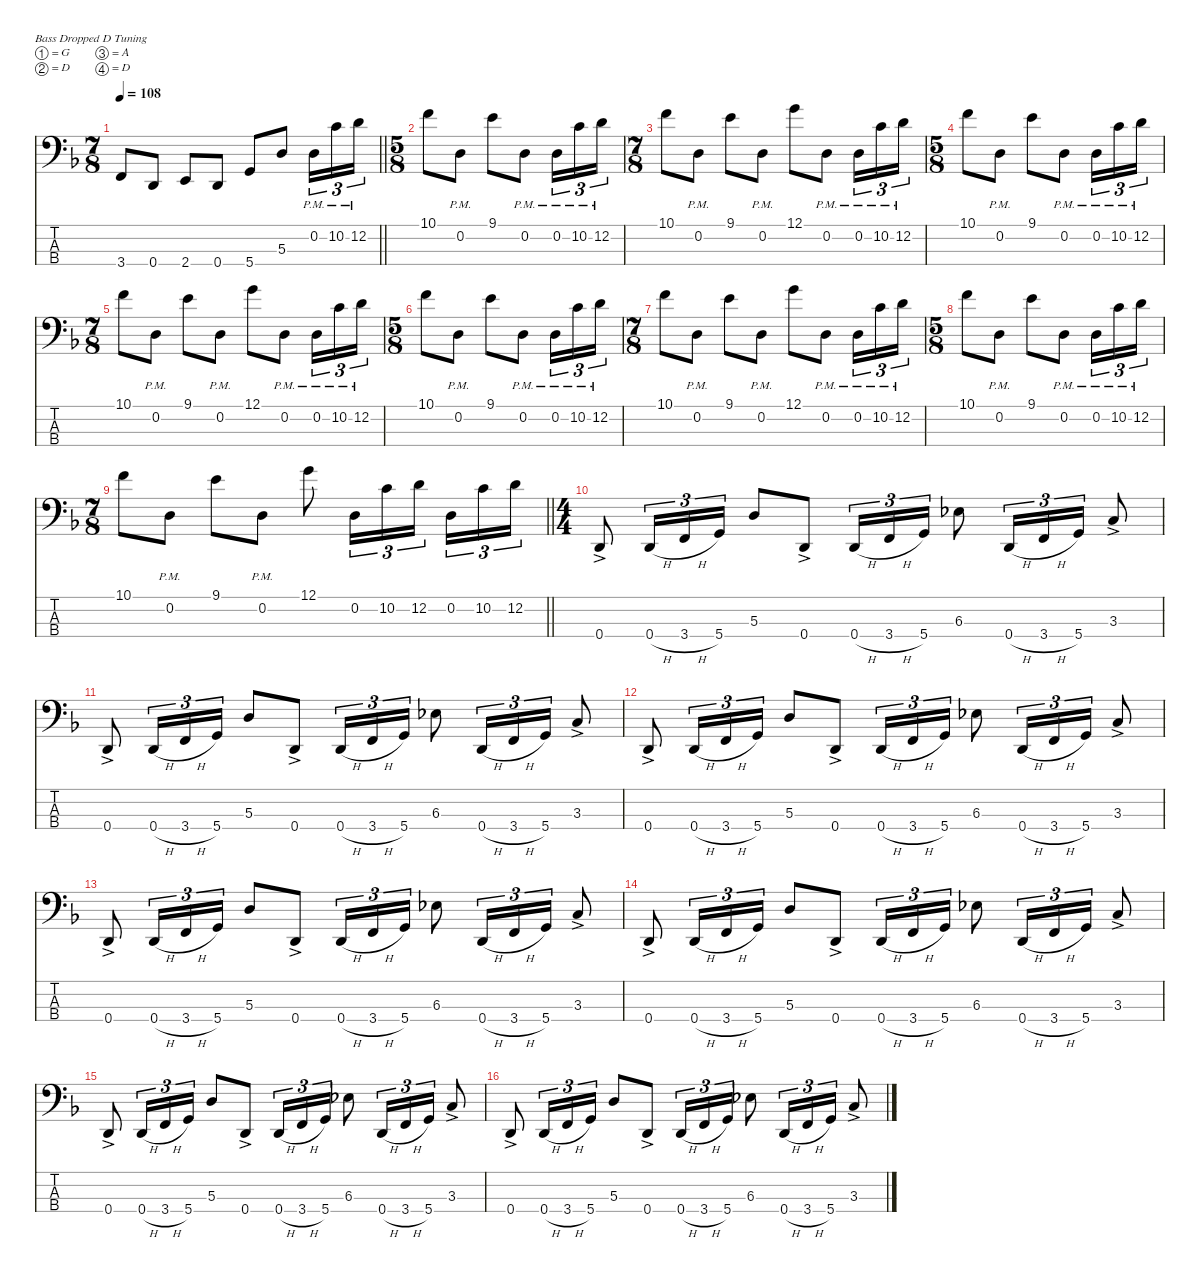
\defaultSystemsLayout 4
\hideDynamics
\bracketExtendMode nobrackets
\singleTrackTrackNamePolicy hidden
\multiTrackTrackNamePolicy hidden
\firstSystemTrackNameMode fullname
\firstSystemTrackNameOrientation horizontal
\otherSystemsTrackNameOrientation horizontal
\track ("Bass - hidden" "el.bs.") {instrument electricbasspick}
\staff {score tabs}
\tuning (G2 D2 A1 D1)
\ts (7 8)
\beaming (8 2 2 2 2)
\tempo 108
\clef f4
\barLineRight lightlight
\ks dminor
3.4{acc forcenatural}.8{dy f} 0.4{acc forcenatural}.8 2.4{acc forcenatural}.8 0.4{acc forcenatural}.8 5.4{acc forcenatural}.8 5.3{acc forcenatural}.8 0.2{pm acc forcenatural}.16{tu (3 2)} 10.2{pm acc forcenatural}.16{tu (3 2)} 12.2{pm acc forcenatural}.16{tu (3 2)} |
\ts (5 8)
\beaming (8 2 2 2 2)
10.1{acc forcenatural}.8 0.2{pm acc forcenatural}.8 9.1{acc forcenatural}.8 0.2{pm acc forcenatural}.8 0.2{pm acc forcenatural}.16{tu (3 2)} 10.2{pm acc forcenatural}.16{tu (3 2)} 12.2{pm acc forcenatural}.16{tu (3 2)} |
\ts (7 8)
\beaming (8 2 2 2 2)
10.1{acc forcenatural}.8 0.2{pm acc forcenatural}.8 9.1{acc forcenatural}.8 0.2{pm acc forcenatural}.8 12.1{acc forcenatural}.8 0.2{pm acc forcenatural}.8 0.2{pm acc forcenatural}.16{tu (3 2)} 10.2{pm acc forcenatural}.16{tu (3 2)} 12.2{pm acc forcenatural}.16{tu (3 2)} |
\ts (5 8)
\beaming (8 2 2 2 2)
10.1{acc forcenatural}.8 0.2{pm acc forcenatural}.8 9.1{acc forcenatural}.8 0.2{pm acc forcenatural}.8 0.2{pm acc forcenatural}.16{tu (3 2)} 10.2{pm acc forcenatural}.16{tu (3 2)} 12.2{pm acc forcenatural}.16{tu (3 2)} |
\ts (7 8)
\beaming (8 2 2 2 2)
10.1{acc forcenatural}.8 0.2{pm acc forcenatural}.8 9.1{acc forcenatural}.8 0.2{pm acc forcenatural}.8 12.1{acc forcenatural}.8 0.2{pm acc forcenatural}.8 0.2{pm acc forcenatural}.16{tu (3 2)} 10.2{pm acc forcenatural}.16{tu (3 2)} 12.2{pm acc forcenatural}.16{tu (3 2)} |
\ts (5 8)
\beaming (8 2 2 2 2)
10.1{acc forcenatural}.8 0.2{pm acc forcenatural}.8 9.1{acc forcenatural}.8 0.2{pm acc forcenatural}.8 0.2{pm acc forcenatural}.16{tu (3 2)} 10.2{pm acc forcenatural}.16{tu (3 2)} 12.2{pm acc forcenatural}.16{tu (3 2)} |
\ts (7 8)
\beaming (8 2 2 2 2)
10.1{acc forcenatural}.8 0.2{pm acc forcenatural}.8 9.1{acc forcenatural}.8 0.2{pm acc forcenatural}.8 12.1{acc forcenatural}.8 0.2{pm acc forcenatural}.8 0.2{pm acc forcenatural}.16{tu (3 2)} 10.2{pm acc forcenatural}.16{tu (3 2)} 12.2{pm acc forcenatural}.16{tu (3 2)} |
\ts (5 8)
\beaming (8 2 2 2 2)
10.1{acc forcenatural}.8 0.2{pm acc forcenatural}.8 9.1{acc forcenatural}.8 0.2{pm acc forcenatural}.8 0.2{pm acc forcenatural}.16{tu (3 2)} 10.2{pm acc forcenatural}.16{tu (3 2)} 12.2{pm acc forcenatural}.16{tu (3 2)} |
\ts (7 8)
\beaming (8 2 2 2 2)
\barLineRight lightlight
10.1{acc forcenatural}.8 0.2{pm acc forcenatural}.8 9.1{acc forcenatural}.8 0.2{pm acc forcenatural}.8 12.1{acc forcenatural}.8 0.2{acc forcenatural}.16{tu (3 2)} 10.2{acc forcenatural}.16{tu (3 2)} 12.2{acc forcenatural}.16{tu (3 2)} 0.2{acc forcenatural}.16{tu (3 2)} 10.2{acc forcenatural}.16{tu (3 2)} 12.2{acc forcenatural}.16{tu (3 2)} |
\ts (4 4)
\beaming (8 2 2 2 2)
0.4{ac acc forcenatural}.8 0.4{h acc forcenatural}.16{tu (3 2)} 3.4{h acc forcenatural}.16{tu (3 2)} 5.4{acc forcenatural}.16{tu (3 2)} 5.3{acc forcenatural}.8 0.4{ac acc forcenatural}.8 0.4{h acc forcenatural}.16{tu (3 2)} 3.4{h acc forcenatural}.16{tu (3 2)} 5.4{acc forcenatural}.16{tu (3 2)} 6.3{acc b}.8 0.4{h acc forcenatural}.16{tu (3 2)} 3.4{h acc forcenatural}.16{tu (3 2)} 5.4{acc forcenatural}.16{tu (3 2)} 3.3{ac acc forcenatural}.8 |
0.4{ac acc forcenatural}.8 0.4{h acc forcenatural}.16{tu (3 2)} 3.4{h acc forcenatural}.16{tu (3 2)} 5.4{acc forcenatural}.16{tu (3 2)} 5.3{acc forcenatural}.8 0.4{ac acc forcenatural}.8 0.4{h acc forcenatural}.16{tu (3 2)} 3.4{h acc forcenatural}.16{tu (3 2)} 5.4{acc forcenatural}.16{tu (3 2)} 6.3{acc b}.8 0.4{h acc forcenatural}.16{tu (3 2)} 3.4{h acc forcenatural}.16{tu (3 2)} 5.4{acc forcenatural}.16{tu (3 2)} 3.3{ac acc forcenatural}.8 |
0.4{ac acc forcenatural}.8 0.4{h acc forcenatural}.16{tu (3 2)} 3.4{h acc forcenatural}.16{tu (3 2)} 5.4{acc forcenatural}.16{tu (3 2)} 5.3{acc forcenatural}.8 0.4{ac acc forcenatural}.8 0.4{h acc forcenatural}.16{tu (3 2)} 3.4{h acc forcenatural}.16{tu (3 2)} 5.4{acc forcenatural}.16{tu (3 2)} 6.3{acc b}.8 0.4{h acc forcenatural}.16{tu (3 2)} 3.4{h acc forcenatural}.16{tu (3 2)} 5.4{acc forcenatural}.16{tu (3 2)} 3.3{ac acc forcenatural}.8 |
0.4{ac acc forcenatural}.8 0.4{h acc forcenatural}.16{tu (3 2)} 3.4{h acc forcenatural}.16{tu (3 2)} 5.4{acc forcenatural}.16{tu (3 2)} 5.3{acc forcenatural}.8 0.4{ac acc forcenatural}.8 0.4{h acc forcenatural}.16{tu (3 2)} 3.4{h acc forcenatural}.16{tu (3 2)} 5.4{acc forcenatural}.16{tu (3 2)} 6.3{acc b}.8 0.4{h acc forcenatural}.16{tu (3 2)} 3.4{h acc forcenatural}.16{tu (3 2)} 5.4{acc forcenatural}.16{tu (3 2)} 3.3{ac acc forcenatural}.8 |
0.4{ac acc forcenatural}.8 0.4{h acc forcenatural}.16{tu (3 2)} 3.4{h acc forcenatural}.16{tu (3 2)} 5.4{acc forcenatural}.16{tu (3 2)} 5.3{acc forcenatural}.8 0.4{ac acc forcenatural}.8 0.4{h acc forcenatural}.16{tu (3 2)} 3.4{h acc forcenatural}.16{tu (3 2)} 5.4{acc forcenatural}.16{tu (3 2)} 6.3{acc b}.8 0.4{h acc forcenatural}.16{tu (3 2)} 3.4{h acc forcenatural}.16{tu (3 2)} 5.4{acc forcenatural}.16{tu (3 2)} 3.3{ac acc forcenatural}.8 |
0.4{ac acc forcenatural}.8 0.4{h acc forcenatural}.16{tu (3 2)} 3.4{h acc forcenatural}.16{tu (3 2)} 5.4{acc forcenatural}.16{tu (3 2)} 5.3{acc forcenatural}.8 0.4{ac acc forcenatural}.8 0.4{h acc forcenatural}.16{tu (3 2)} 3.4{h acc forcenatural}.16{tu (3 2)} 5.4{acc forcenatural}.16{tu (3 2)} 6.3{acc b}.8 0.4{h acc forcenatural}.16{tu (3 2)} 3.4{h acc forcenatural}.16{tu (3 2)} 5.4{acc forcenatural}.16{tu (3 2)} 3.3{ac acc forcenatural}.8 |
0.4{ac acc forcenatural}.8 0.4{h acc forcenatural}.16{tu (3 2)} 3.4{h acc forcenatural}.16{tu (3 2)} 5.4{acc forcenatural}.16{tu (3 2)} 5.3{acc forcenatural}.8 0.4{ac acc forcenatural}.8 0.4{h acc forcenatural}.16{tu (3 2)} 3.4{h acc forcenatural}.16{tu (3 2)} 5.4{acc forcenatural}.16{tu (3 2)} 6.3{acc b}.8 0.4{h acc forcenatural}.16{tu (3 2)} 3.4{h acc forcenatural}.16{tu (3 2)} 5.4{acc forcenatural}.16{tu (3 2)} 3.3{ac acc forcenatural}.8
